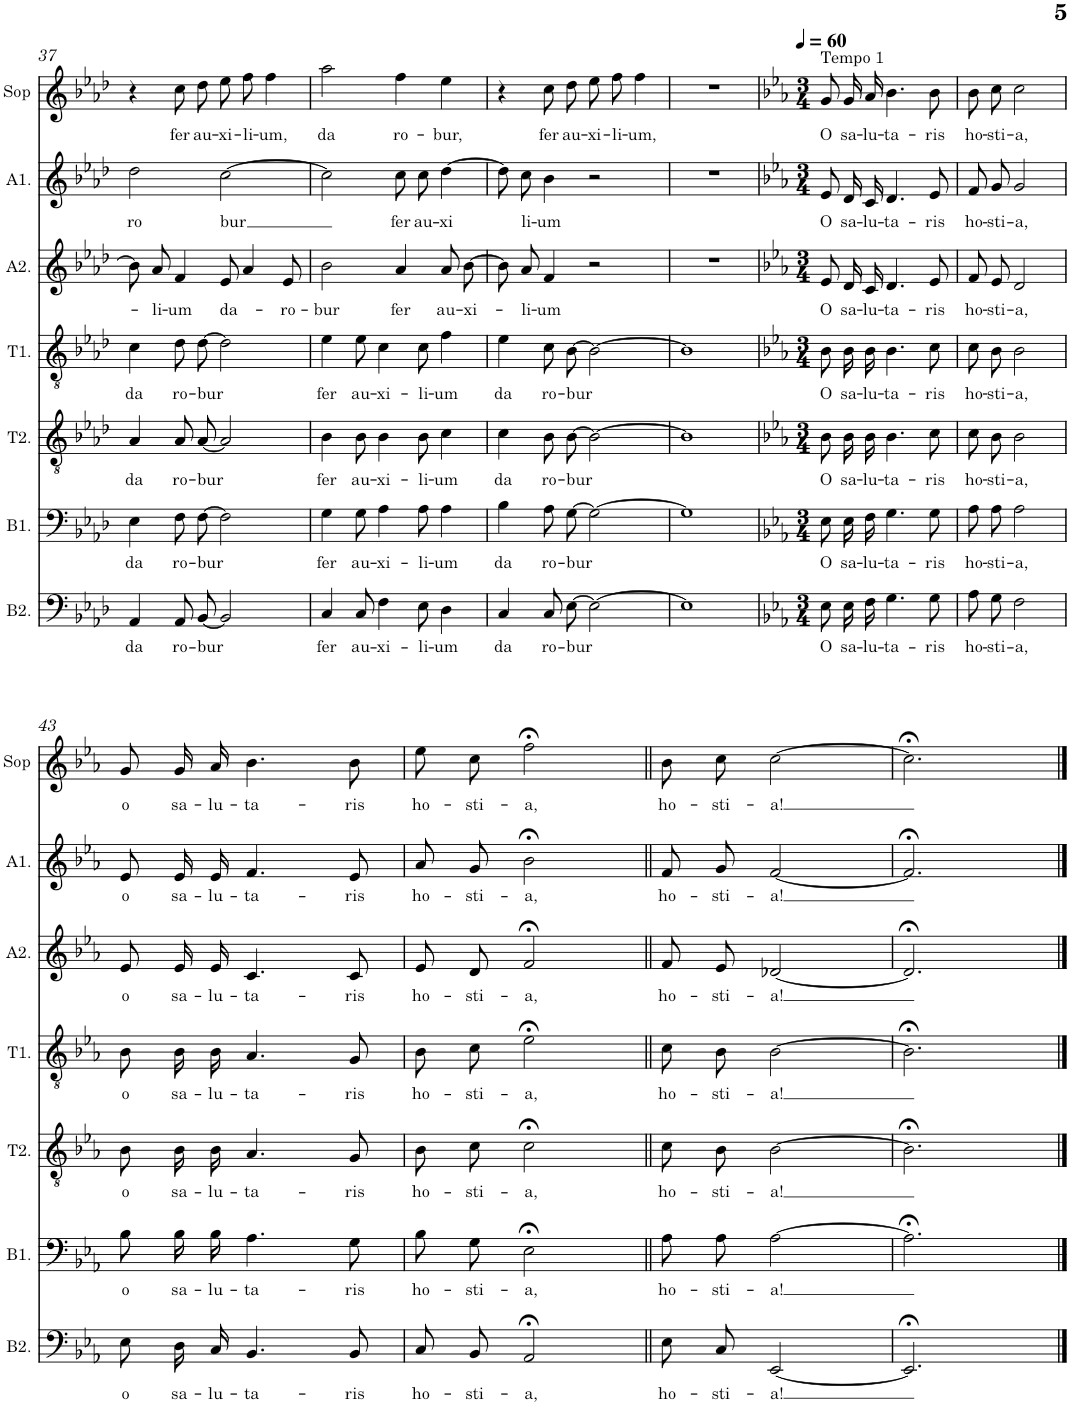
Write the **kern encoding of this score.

**kern	**text	**kern	**text	**kern	**text	**kern	**text	**kern	**text	**kern	**text	**kern	**text
*part7	*part7	*part6	*part6	*part5	*part5	*part4	*part4	*part3	*part3	*part2	*part2	*part1	*part1
*staff7	*staff7	*staff6	*staff6	*staff5	*staff5	*staff4	*staff4	*staff3	*staff3	*staff2	*staff2	*staff1	*staff1
*I"Basses2	*	*I"Basses1	*	*I"Tenor2	*	*I"Tenor1	*	*I"Alto2	*	*I"Alto1	*	*I"Soprano	*
*I'B2.	*	*I'B1.	*	*I'T2.	*	*I'T1.	*	*I'A2.	*	*I'A1.	*	*I'Sop	*
!!LO:PB:g=z
*clefF4	*	*clefF4	*	*clefGv2	*	*clefGv2	*	*clefG2	*	*clefG2	*	*clefG2	*
*k[b-e-a-d-]	*	*k[b-e-a-d-]	*	*k[b-e-a-d-]	*	*k[b-e-a-d-]	*	*k[b-e-a-d-]	*	*k[b-e-a-d-]	*	*k[b-e-a-d-]	*
*M4/4	*	*M4/4	*	*M4/4	*	*M4/4	*	*M4/4	*	*M4/4	*	*M4/4	*
=37	=37	=37	=37	=37	=37	=37	=37	=37	=37	=37	=37	=37	=37
!	!LO:LY:b	!	!LO:LY:b	!	!LO:LY:b	!	!LO:LY:b	!	!	!	!LO:LY:b	!	!
4AA-/	da	4E-\	da	4A-/	da	4c\	da	8b-/L]	.	2dd-\	ro	4r	.
!	!	!	!	!	!	!	!	!	!LO:LY:b	!	!	!	!
.	.	.	.	.	.	.	.	8a-/J	-li-	.	.	.	.
!	!LO:LY:b	!	!LO:LY:b	!	!LO:LY:b	!	!LO:LY:b	!	!LO:LY:b	!	!	!	!LO:LY:b
8AA-/L	ro-	8F\L	ro-	8A-/L	ro-	8d-\L	ro-	4f/	-um	.	.	8cc\L	fer
!	!LO:LY:b	!	!LO:LY:b	!	!LO:LY:b	!	!LO:LY:b	!	!	!	!	!	!LO:LY:b
[8BB-/J	-bur	[8F\J	-bur	[8A-/J	-bur	[8d-\J	-bur	.	.	.	.	8dd-\J	au-
!	!	!	!	!	!	!	!	!	!LO:LY:b	!	!LO:LY:b	!	!LO:LY:b
2BB-/]	.	2F\]	.	2A-/]	.	2d-\]	.	8e-/	da-	[2cc\	bur	8ee-\L	-xi-
!	!	!	!	!	!	!	!	!	!	!	!	!	!LO:LY:b
.	.	.	.	.	.	.	.	4a-/	.	.	.	8ff\J	-li-
!	!	!	!	!	!	!	!	!	!	!	!	!	!LO:LY:b
.	.	.	.	.	.	.	.	.	.	.	.	4ff\	-um,
!	!	!	!	!	!	!	!	!	!LO:LY:b	!	!	!	!
.	.	.	.	.	.	.	.	8e-/	-ro-	.	.	.	.
=38	=38	=38	=38	=38	=38	=38	=38	=38	=38	=38	=38	=38	=38
!	!LO:LY:b	!	!LO:LY:b	!	!LO:LY:b	!	!LO:LY:b	!	!LO:LY:b	!	!	!	!LO:LY:b
4C/	fer	4G\	fer	4B-\	fer	4e-\	fer	2b-\	-bur	2cc\]	.	2aa-\	da
!	!LO:LY:b	!	!LO:LY:b	!	!LO:LY:b	!	!LO:LY:b	!	!	!	!	!	!
8C/	au-	8G\	au-	8B-\	au-	8e-\	au-	.	.	.	.	.	.
!	!LO:LY:b	!	!LO:LY:b	!	!LO:LY:b	!	!LO:LY:b	!	!	!	!	!	!
4F\	-xi-	4A-\	-xi-	4B-\	-xi-	4c\	-xi-	.	.	.	.	.	.
!	!	!	!	!	!	!	!	!	!LO:LY:b	!	!LO:LY:b	!	!LO:LY:b
.	.	.	.	.	.	.	.	4a-/	fer	8cc\L	fer	4ff\	ro-
!	!LO:LY:b	!	!LO:LY:b	!	!LO:LY:b	!	!LO:LY:b	!	!	!	!LO:LY:b	!	!
8E-\	-li-	8A-\	-li-	8B-\	-li-	8c\	-li-	.	.	8cc\J	au-	.	.
!	!LO:LY:b	!	!LO:LY:b	!	!LO:LY:b	!	!LO:LY:b	!	!LO:LY:b	!	!LO:LY:b	!	!LO:LY:b
4D-\	-um	4A-\	-um	4c\	-um	4f\	-um	8a-/L	au-	[4dd-\	-xi	4ee-\	-bur,
!	!	!	!	!	!	!	!	!	!LO:LY:b	!	!	!	!
.	.	.	.	.	.	.	.	[8b-/J	-xi-	.	.	.	.
=39	=39	=39	=39	=39	=39	=39	=39	=39	=39	=39	=39	=39	=39
!	!LO:LY:b	!	!LO:LY:b	!	!LO:LY:b	!	!LO:LY:b	!	!	!	!	!	!
4C/	da	4B-\	da	4c\	da	4e-\	da	8b-/L]	.	8dd-\L]	.	4r	.
!	!	!	!	!	!	!	!	!	!LO:LY:b	!	!LO:LY:b	!	!
.	.	.	.	.	.	.	.	8a-/J	-li-	8cc\J	-li-	.	.
!	!LO:LY:b	!	!LO:LY:b	!	!LO:LY:b	!	!LO:LY:b	!	!LO:LY:b	!	!LO:LY:b	!	!LO:LY:b
8C\L	ro-	8A-\L	ro-	8B-\L	ro-	8c\L	ro-	4f/	-um	4b-\	-um	8cc\L	fer
!	!LO:LY:b	!	!LO:LY:b	!	!LO:LY:b	!	!LO:LY:b	!	!	!	!	!	!LO:LY:b
[8E-\J	-bur	[8G\J	-bur	[8B-\J	-bur	[8B-\J	-bur	.	.	.	.	8dd-\J	au-
!	!	!	!	!	!	!	!	!	!	!	!	!	!LO:LY:b
2E-\_	.	2G\_	.	2B-\_	.	2B-\_	.	2r	.	2r	.	8ee-\L	-xi-
!	!	!	!	!	!	!	!	!	!	!	!	!	!LO:LY:b
.	.	.	.	.	.	.	.	.	.	.	.	8ff\J	-li-
!	!	!	!	!	!	!	!	!	!	!	!	!	!LO:LY:b
.	.	.	.	.	.	.	.	.	.	.	.	4ff\	-um,
=40	=40	=40	=40	=40	=40	=40	=40	=40	=40	=40	=40	=40	=40
1E-]	.	1G]	.	1B-]	.	1B-]	.	1r	.	1r	.	1r	.
=41	=41	=41	=41	=41	=41	=41	=41	=41	=41	=41	=41	=41	=41
*k[b-e-a-]	*	*k[b-e-a-]	*	*k[b-e-a-]	*	*k[b-e-a-]	*	*k[b-e-a-]	*	*k[b-e-a-]	*	*k[b-e-a-]	*
*M3/4	*	*M3/4	*	*M3/4	*	*M3/4	*	*M3/4	*	*M3/4	*	*M3/4	*
*	*	*	*	*	*	*	*	*	*	*	*	*MM60	*
!	!	!	!	!	!	!	!	!	!	!	!	!LO:TX:a:t=Tempo 1	!
!	!LO:LY:b	!	!LO:LY:b	!	!LO:LY:b	!	!LO:LY:b	!	!LO:LY:b	!	!LO:LY:b	!	!LO:LY:b
8E-\L	O	8E-\L	O	8B-\L	O	8B-\L	O	8e-/L	O	8e-/L	O	8g/L	O
!	!LO:LY:b	!	!LO:LY:b	!	!LO:LY:b	!	!LO:LY:b	!	!LO:LY:b	!	!LO:LY:b	!	!LO:LY:b
16E-\L	sa-	16E-\L	sa-	16B-\L	sa-	16B-\L	sa-	16d/L	sa-	16d/L	sa-	16g/L	sa-
!	!LO:LY:b	!	!LO:LY:b	!	!LO:LY:b	!	!LO:LY:b	!	!LO:LY:b	!	!LO:LY:b	!	!LO:LY:b
16F\JJ	-lu-	16F\JJ	-lu-	16B-\JJ	-lu-	16B-\JJ	-lu-	16c/JJ	-lu-	16c/JJ	-lu-	16a-/JJ	-lu-
!	!LO:LY:b	!	!LO:LY:b	!	!LO:LY:b	!	!LO:LY:b	!	!LO:LY:b	!	!LO:LY:b	!	!LO:LY:b
4.G\	-ta-	4.G\	-ta-	4.B-\	-ta-	4.B-\	-ta-	4.d/	-ta-	4.d/	-ta-	4.b-\	-ta-
!	!LO:LY:b	!	!LO:LY:b	!	!LO:LY:b	!	!LO:LY:b	!	!LO:LY:b	!	!LO:LY:b	!	!LO:LY:b
8G\	-ris	8G\	-ris	8c\	-ris	8c\	-ris	8e-/	-ris	8e-/	-ris	8b-\	-ris
=42	=42	=42	=42	=42	=42	=42	=42	=42	=42	=42	=42	=42	=42
!	!LO:LY:b	!	!LO:LY:b	!	!LO:LY:b	!	!LO:LY:b	!	!LO:LY:b	!	!LO:LY:b	!	!LO:LY:b
8A-\L	ho-	8A-\L	ho-	8c\L	ho-	8c\L	ho-	8f/L	ho-	8f/L	ho-	8b-\L	ho-
!	!LO:LY:b	!	!LO:LY:b	!	!LO:LY:b	!	!LO:LY:b	!	!LO:LY:b	!	!LO:LY:b	!	!LO:LY:b
8G\J	-sti-	8A-\J	-sti-	8B-\J	-sti-	8B-\J	-sti-	8e-/J	-sti-	8g/J	-sti-	8cc\J	-sti-
!	!LO:LY:b	!	!LO:LY:b	!	!LO:LY:b	!	!LO:LY:b	!	!LO:LY:b	!	!LO:LY:b	!	!LO:LY:b
2F\	-a,	2A-\	-a,	2B-\	-a,	2B-\	-a,	2d/	-a,	2g/	-a,	2cc\	-a,
!!LO:LB:g=z
=43	=43	=43	=43	=43	=43	=43	=43	=43	=43	=43	=43	=43	=43
!	!LO:LY:b	!	!LO:LY:b	!	!LO:LY:b	!	!LO:LY:b	!	!LO:LY:b	!	!LO:LY:b	!	!LO:LY:b
8E-\L	o	8B-\L	o	8B-\L	o	8B-\L	o	8e-/L	o	8e-/L	o	8g/L	o
!	!LO:LY:b	!	!LO:LY:b	!	!LO:LY:b	!	!LO:LY:b	!	!LO:LY:b	!	!LO:LY:b	!	!LO:LY:b
16D\L	sa-	16B-\L	sa-	16B-\L	sa-	16B-\L	sa-	16e-/L	sa-	16e-/L	sa-	16g/L	sa-
!	!LO:LY:b	!	!LO:LY:b	!	!LO:LY:b	!	!LO:LY:b	!	!LO:LY:b	!	!LO:LY:b	!	!LO:LY:b
16C\JJ	-lu-	16B-\JJ	-lu-	16B-\JJ	-lu-	16B-\JJ	-lu-	16e-/JJ	-lu-	16e-/JJ	-lu-	16a-/JJ	-lu-
!	!LO:LY:b	!	!LO:LY:b	!	!LO:LY:b	!	!LO:LY:b	!	!LO:LY:b	!	!LO:LY:b	!	!LO:LY:b
4.BB-/	-ta-	4.A-\	-ta-	4.A-/	-ta-	4.A-/	-ta-	4.c/	-ta-	4.f/	-ta-	4.b-\	-ta-
!	!LO:LY:b	!	!LO:LY:b	!	!LO:LY:b	!	!LO:LY:b	!	!LO:LY:b	!	!LO:LY:b	!	!LO:LY:b
8BB-/	-ris	8G\	-ris	8G/	-ris	8G/	-ris	8c/	-ris	8e-/	-ris	8b-\	-ris
=44	=44	=44	=44	=44	=44	=44	=44	=44	=44	=44	=44	=44	=44
!	!LO:LY:b	!	!LO:LY:b	!	!LO:LY:b	!	!LO:LY:b	!	!LO:LY:b	!	!LO:LY:b	!	!LO:LY:b
8C/L	ho-	8B-\L	ho-	8B-\L	ho-	8B-\L	ho-	8e-/L	ho-	8a-/L	ho-	8ee-\L	ho-
!	!LO:LY:b	!	!LO:LY:b	!	!LO:LY:b	!	!LO:LY:b	!	!LO:LY:b	!	!LO:LY:b	!	!LO:LY:b
8BB-/J	-sti-	8G\J	-sti-	8c\J	-sti-	8c\J	-sti-	8d/J	-sti-	8g/J	-sti-	8cc\J	-sti-
!	!LO:LY:b	!	!LO:LY:b	!	!LO:LY:b	!	!LO:LY:b	!	!LO:LY:b	!	!LO:LY:b	!	!LO:LY:b
2AA-;</	-a,	2E-;<\	-a,	2c;<\	-a,	2e-;<\	-a,	2f;</	-a,	2b-;<\	-a,	2ff;<\	-a,
=45||	=45||	=45||	=45||	=45||	=45||	=45||	=45||	=45||	=45||	=45||	=45||	=45||	=45||
!	!LO:LY:b	!	!LO:LY:b	!	!LO:LY:b	!	!LO:LY:b	!	!LO:LY:b	!	!LO:LY:b	!	!LO:LY:b
8E-\L	ho-	8A-\L	ho-	8c\L	ho-	8c\L	ho-	8f/L	ho-	8f/L	ho-	8b-\L	ho-
!	!LO:LY:b	!	!LO:LY:b	!	!LO:LY:b	!	!LO:LY:b	!	!LO:LY:b	!	!LO:LY:b	!	!LO:LY:b
8C\J	-sti-	8A-\J	-sti-	8B-\J	-sti-	8B-\J	-sti-	8e-/J	-sti-	8g/J	-sti-	8cc\J	-sti-
!	!LO:LY:b	!	!LO:LY:b	!	!LO:LY:b	!	!LO:LY:b	!	!LO:LY:b	!	!LO:LY:b	!	!LO:LY:b
[2EE-/	-a!	[2A-\	-a!	[2B-\	-a!	[2B-\	-a!	[2d-X/	-a!	[2f/	-a!	[2cc\	-a!
=46	=46	=46	=46	=46	=46	=46	=46	=46	=46	=46	=46	=46	=46
2.EE-;</]	.	2.A-;<\]	.	2.B-;<\]	.	2.B-;<\]	.	2.d-;</]	.	2.f;</]	.	2.cc;<\]	.
==	==	==	==	==	==	==	==	==	==	==	==	==	==
*-	*-	*-	*-	*-	*-	*-	*-	*-	*-	*-	*-	*-	*-
